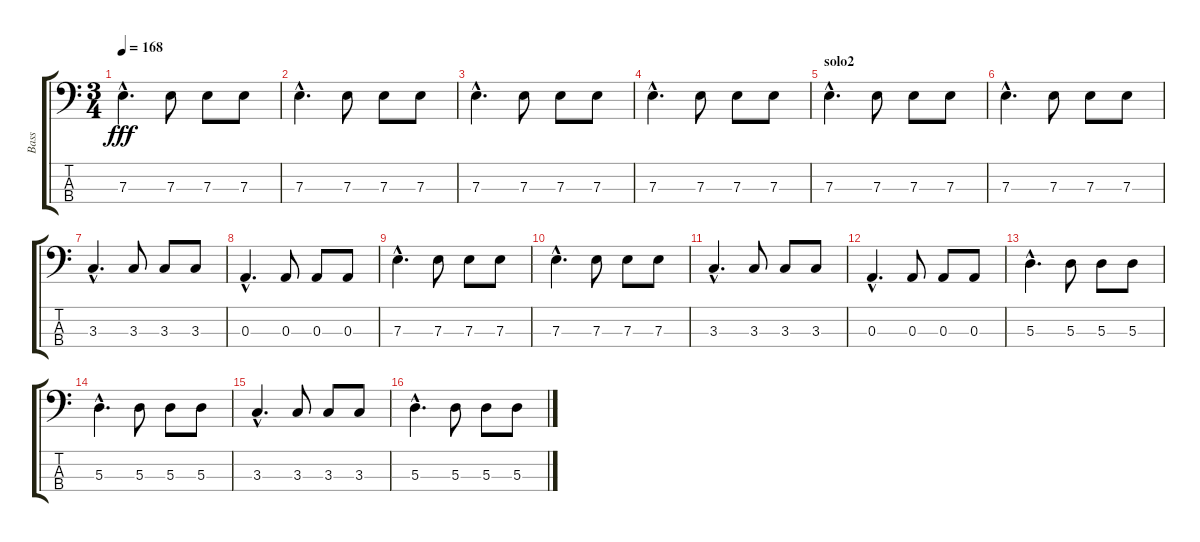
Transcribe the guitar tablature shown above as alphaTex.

\track ("Bass" "Bass") {instrument electricbassfinger}
\staff {score tabs}
\tuning (G2 D2 A1 E1) {hide}
\ts (3 4)
\tempo 168
\clef f4
\ks c
7.3{hac}.4{d dy fff} 7.3.8 7.3.8 7.3.8 |
7.3{hac}.4{d} 7.3.8 7.3.8 7.3.8 |
7.3{hac}.4{d} 7.3.8 7.3.8 7.3.8 |
7.3{hac}.4{d} 7.3.8 7.3.8 7.3.8 |
\section ("" "solo2")
7.3{hac}.4{d} 7.3.8 7.3.8 7.3.8 |
7.3{hac}.4{d} 7.3.8 7.3.8 7.3.8 |
3.3{hac}.4{d} 3.3.8 3.3.8 3.3.8 |
0.3{hac}.4{d} 0.3.8 0.3.8 0.3.8 |
7.3{hac}.4{d} 7.3.8 7.3.8 7.3.8 |
7.3{hac}.4{d} 7.3.8 7.3.8 7.3.8 |
3.3{hac}.4{d} 3.3.8 3.3.8 3.3.8 |
0.3{hac}.4{d} 0.3.8 0.3.8 0.3.8 |
5.3{hac}.4{d} 5.3.8 5.3.8 5.3.8 |
5.3{hac}.4{d} 5.3.8 5.3.8 5.3.8 |
3.3{hac}.4{d} 3.3.8 3.3.8 3.3.8 |
5.3{hac}.4{d} 5.3.8 5.3.8 5.3.8
